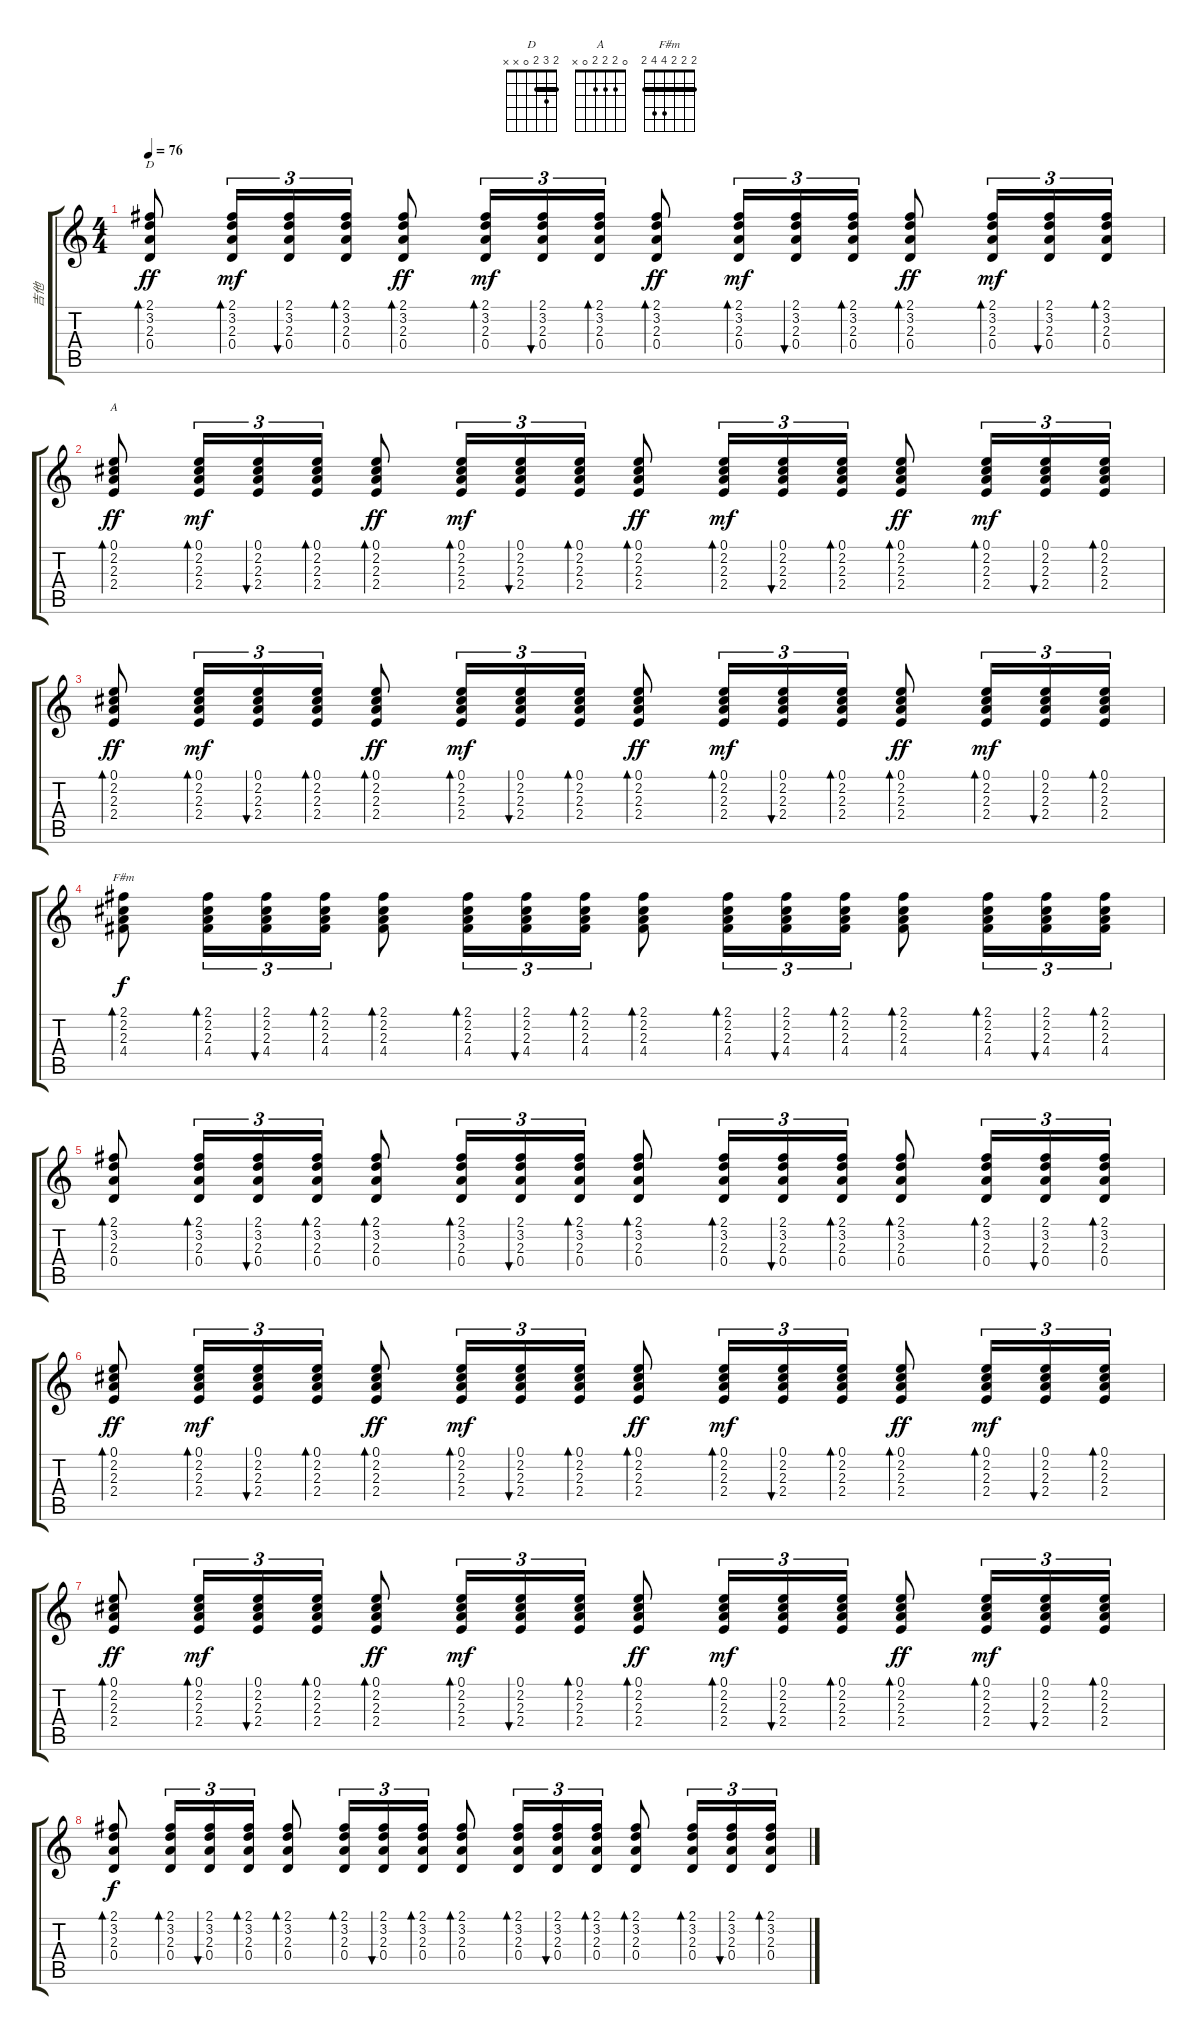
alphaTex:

\track ("吉他" "吉他") {instrument acousticguitarsteel}
\staff {score tabs}
\tuning (E4 B3 G3 D3 A2 E2) {hide}
\chord ("D" 2 3 2 0 x x) {barre 2}
\chord ("A" 0 2 2 2 0 x)
\chord ("F#m" 2 2 2 4 4 2) {barre 2}
\ts (4 4)
\tempo 76
\clef g2
\ks c
(2.1 3.2 2.3 0.4).8{bd 60 ch "D" dy ff} (2.1 3.2 2.3 0.4).16{tu (3 2) bd 60 dy mf} (2.1 3.2 2.3 0.4).16{tu (3 2) bu 60} (2.1 3.2 2.3 0.4).16{tu (3 2) bd 60} (2.1 3.2 2.3 0.4).8{bd 60 dy ff} (2.1 3.2 2.3 0.4).16{tu (3 2) bd 60 dy mf} (2.1 3.2 2.3 0.4).16{tu (3 2) bu 60} (2.1 3.2 2.3 0.4).16{tu (3 2) bd 60} (2.1 3.2 2.3 0.4).8{bd 60 dy ff} (2.1 3.2 2.3 0.4).16{tu (3 2) bd 60 dy mf} (2.1 3.2 2.3 0.4).16{tu (3 2) bu 60} (2.1 3.2 2.3 0.4).16{tu (3 2) bd 60} (2.1 3.2 2.3 0.4).8{bd 60 dy ff} (2.1 3.2 2.3 0.4).16{tu (3 2) bd 60 dy mf} (2.1 3.2 2.3 0.4).16{tu (3 2) bu 60} (2.1 3.2 2.3 0.4).16{tu (3 2) bd 60} |
(0.1 2.2 2.3 2.4).8{bd 60 ch "A" dy ff} (0.1 2.2 2.3 2.4).16{tu (3 2) bd 60 dy mf} (0.1 2.2 2.3 2.4).16{tu (3 2) bu 60} (0.1 2.2 2.3 2.4).16{tu (3 2) bd 60} (0.1 2.2 2.3 2.4).8{bd 60 dy ff} (0.1 2.2 2.3 2.4).16{tu (3 2) bd 60 dy mf} (0.1 2.2 2.3 2.4).16{tu (3 2) bu 60} (0.1 2.2 2.3 2.4).16{tu (3 2) bd 60} (0.1 2.2 2.3 2.4).8{bd 60 dy ff} (0.1 2.2 2.3 2.4).16{tu (3 2) bd 60 dy mf} (0.1 2.2 2.3 2.4).16{tu (3 2) bu 60} (0.1 2.2 2.3 2.4).16{tu (3 2) bd 60} (0.1 2.2 2.3 2.4).8{bd 60 dy ff} (0.1 2.2 2.3 2.4).16{tu (3 2) bd 60 dy mf} (0.1 2.2 2.3 2.4).16{tu (3 2) bu 60} (0.1 2.2 2.3 2.4).16{tu (3 2) bd 60} |
(0.1 2.2 2.3 2.4).8{bd 60 dy ff} (0.1 2.2 2.3 2.4).16{tu (3 2) bd 60 dy mf} (0.1 2.2 2.3 2.4).16{tu (3 2) bu 60} (0.1 2.2 2.3 2.4).16{tu (3 2) bd 60} (0.1 2.2 2.3 2.4).8{bd 60 dy ff} (0.1 2.2 2.3 2.4).16{tu (3 2) bd 60 dy mf} (0.1 2.2 2.3 2.4).16{tu (3 2) bu 60} (0.1 2.2 2.3 2.4).16{tu (3 2) bd 60} (0.1 2.2 2.3 2.4).8{bd 60 dy ff} (0.1 2.2 2.3 2.4).16{tu (3 2) bd 60 dy mf} (0.1 2.2 2.3 2.4).16{tu (3 2) bu 60} (0.1 2.2 2.3 2.4).16{tu (3 2) bd 60} (0.1 2.2 2.3 2.4).8{bd 60 dy ff} (0.1 2.2 2.3 2.4).16{tu (3 2) bd 60 dy mf} (0.1 2.2 2.3 2.4).16{tu (3 2) bu 60} (0.1 2.2 2.3 2.4).16{tu (3 2) bd 60} |
(2.1 2.2 2.3 4.4).8{bd 60 ch "F#m" dy f} (2.1 2.2 2.3 4.4).16{tu (3 2) bd 60} (2.1 2.2 2.3 4.4).16{tu (3 2) bu 60} (2.1 2.2 2.3 4.4).16{tu (3 2) bd 60} (2.1 2.2 2.3 4.4).8{bd 60} (2.1 2.2 2.3 4.4).16{tu (3 2) bd 60} (2.1 2.2 2.3 4.4).16{tu (3 2) bu 60} (2.1 2.2 2.3 4.4).16{tu (3 2) bd 60} (2.1 2.2 2.3 4.4).8{bd 60} (2.1 2.2 2.3 4.4).16{tu (3 2) bd 60} (2.1 2.2 2.3 4.4).16{tu (3 2) bu 60} (2.1 2.2 2.3 4.4).16{tu (3 2) bd 60} (2.1 2.2 2.3 4.4).8{bd 60} (2.1 2.2 2.3 4.4).16{tu (3 2) bd 60} (2.1 2.2 2.3 4.4).16{tu (3 2) bu 60} (2.1 2.2 2.3 4.4).16{tu (3 2) bd 60} |
(2.1 3.2 2.3 0.4).8{bd 60} (2.1 3.2 2.3 0.4).16{tu (3 2) bd 60} (2.1 3.2 2.3 0.4).16{tu (3 2) bu 60} (2.1 3.2 2.3 0.4).16{tu (3 2) bd 60} (2.1 3.2 2.3 0.4).8{bd 60} (2.1 3.2 2.3 0.4).16{tu (3 2) bd 60} (2.1 3.2 2.3 0.4).16{tu (3 2) bu 60} (2.1 3.2 2.3 0.4).16{tu (3 2) bd 60} (2.1 3.2 2.3 0.4).8{bd 60} (2.1 3.2 2.3 0.4).16{tu (3 2) bd 60} (2.1 3.2 2.3 0.4).16{tu (3 2) bu 60} (2.1 3.2 2.3 0.4).16{tu (3 2) bd 60} (2.1 3.2 2.3 0.4).8{bd 60} (2.1 3.2 2.3 0.4).16{tu (3 2) bd 60} (2.1 3.2 2.3 0.4).16{tu (3 2) bu 60} (2.1 3.2 2.3 0.4).16{tu (3 2) bd 60} |
(0.1 2.2 2.3 2.4).8{bd 60 dy ff} (0.1 2.2 2.3 2.4).16{tu (3 2) bd 60 dy mf} (0.1 2.2 2.3 2.4).16{tu (3 2) bu 60} (0.1 2.2 2.3 2.4).16{tu (3 2) bd 60} (0.1 2.2 2.3 2.4).8{bd 60 dy ff} (0.1 2.2 2.3 2.4).16{tu (3 2) bd 60 dy mf} (0.1 2.2 2.3 2.4).16{tu (3 2) bu 60} (0.1 2.2 2.3 2.4).16{tu (3 2) bd 60} (0.1 2.2 2.3 2.4).8{bd 60 dy ff} (0.1 2.2 2.3 2.4).16{tu (3 2) bd 60 dy mf} (0.1 2.2 2.3 2.4).16{tu (3 2) bu 60} (0.1 2.2 2.3 2.4).16{tu (3 2) bd 60} (0.1 2.2 2.3 2.4).8{bd 60 dy ff} (0.1 2.2 2.3 2.4).16{tu (3 2) bd 60 dy mf} (0.1 2.2 2.3 2.4).16{tu (3 2) bu 60} (0.1 2.2 2.3 2.4).16{tu (3 2) bd 60} |
(0.1 2.2 2.3 2.4).8{bd 60 dy ff} (0.1 2.2 2.3 2.4).16{tu (3 2) bd 60 dy mf} (0.1 2.2 2.3 2.4).16{tu (3 2) bu 60} (0.1 2.2 2.3 2.4).16{tu (3 2) bd 60} (0.1 2.2 2.3 2.4).8{bd 60 dy ff} (0.1 2.2 2.3 2.4).16{tu (3 2) bd 60 dy mf} (0.1 2.2 2.3 2.4).16{tu (3 2) bu 60} (0.1 2.2 2.3 2.4).16{tu (3 2) bd 60} (0.1 2.2 2.3 2.4).8{bd 60 dy ff} (0.1 2.2 2.3 2.4).16{tu (3 2) bd 60 dy mf} (0.1 2.2 2.3 2.4).16{tu (3 2) bu 60} (0.1 2.2 2.3 2.4).16{tu (3 2) bd 60} (0.1 2.2 2.3 2.4).8{bd 60 dy ff} (0.1 2.2 2.3 2.4).16{tu (3 2) bd 60 dy mf} (0.1 2.2 2.3 2.4).16{tu (3 2) bu 60} (0.1 2.2 2.3 2.4).16{tu (3 2) bd 60} |
(2.1 3.2 2.3 0.4).8{bd 60 dy f} (2.1 3.2 2.3 0.4).16{tu (3 2) bd 60} (2.1 3.2 2.3 0.4).16{tu (3 2) bu 60} (2.1 3.2 2.3 0.4).16{tu (3 2) bd 60} (2.1 3.2 2.3 0.4).8{bd 60} (2.1 3.2 2.3 0.4).16{tu (3 2) bd 60} (2.1 3.2 2.3 0.4).16{tu (3 2) bu 60} (2.1 3.2 2.3 0.4).16{tu (3 2) bd 60} (2.1 3.2 2.3 0.4).8{bd 60} (2.1 3.2 2.3 0.4).16{tu (3 2) bd 60} (2.1 3.2 2.3 0.4).16{tu (3 2) bu 60} (2.1 3.2 2.3 0.4).16{tu (3 2) bd 60} (2.1 3.2 2.3 0.4).8{bd 60} (2.1 3.2 2.3 0.4).16{tu (3 2) bd 60} (2.1 3.2 2.3 0.4).16{tu (3 2) bu 60} (2.1 3.2 2.3 0.4).16{tu (3 2) bd 60}
